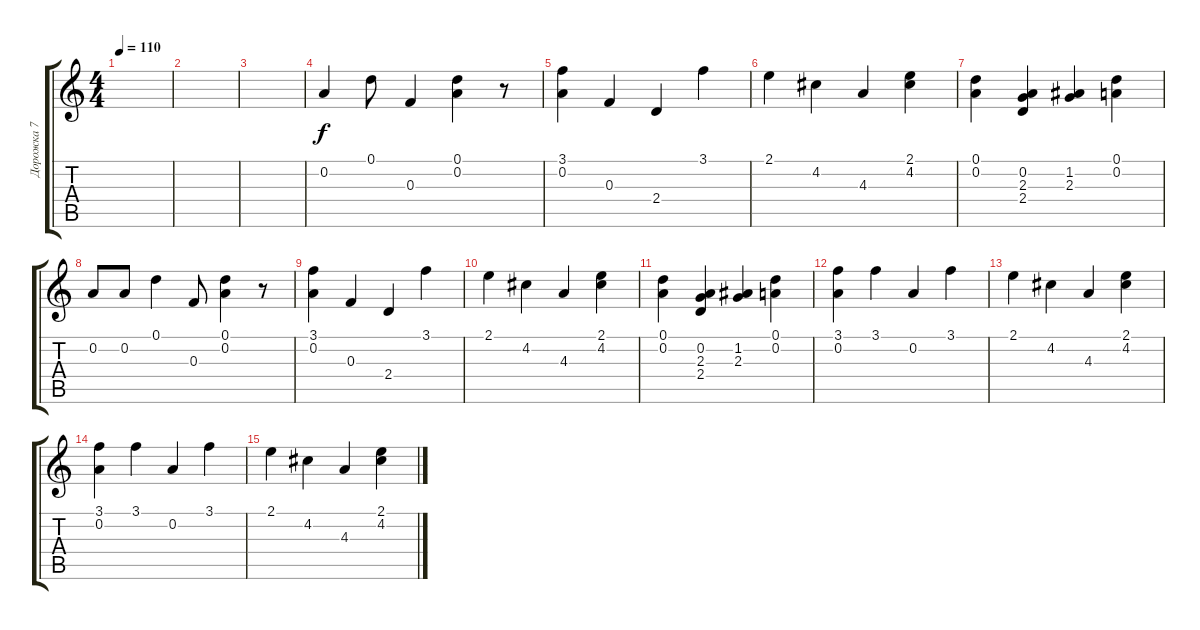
\track ("Дорожка 7" "Дорожка 7") {instrument electricguitarclean}
\staff {score tabs}
\tuning (D4 A3 F3 C3 G2 D2) {hide}
\ts (4 4)
\tempo 110
\clef g2
\ks c
|
|
|
0.2.4 0.1.8 0.3.4 (0.1 0.2).4 r.8 |
(3.1 0.2).4 0.3.4 2.4.4 3.1.4 |
2.1.4 4.2.4 4.3.4 (2.1 4.2).4 |
(0.1 0.2).4 (0.2 2.3 2.4).4 (1.2 2.3).4 (0.1 0.2).4 |
0.2.8 0.2.8 0.1.4 0.3.8 (0.1 0.2).4 r.8 |
(3.1 0.2).4 0.3.4 2.4.4 3.1.4 |
2.1.4 4.2.4 4.3.4 (2.1 4.2).4 |
(0.1 0.2).4 (0.2 2.3 2.4).4 (1.2 2.3).4 (0.1 0.2).4 |
(3.1 0.2).4 3.1.4 0.2.4 3.1.4 |
2.1.4 4.2.4 4.3.4 (2.1 4.2).4 |
(3.1 0.2).4 3.1.4 0.2.4 3.1.4 |
2.1.4 4.2.4 4.3.4 (2.1 4.2).4
